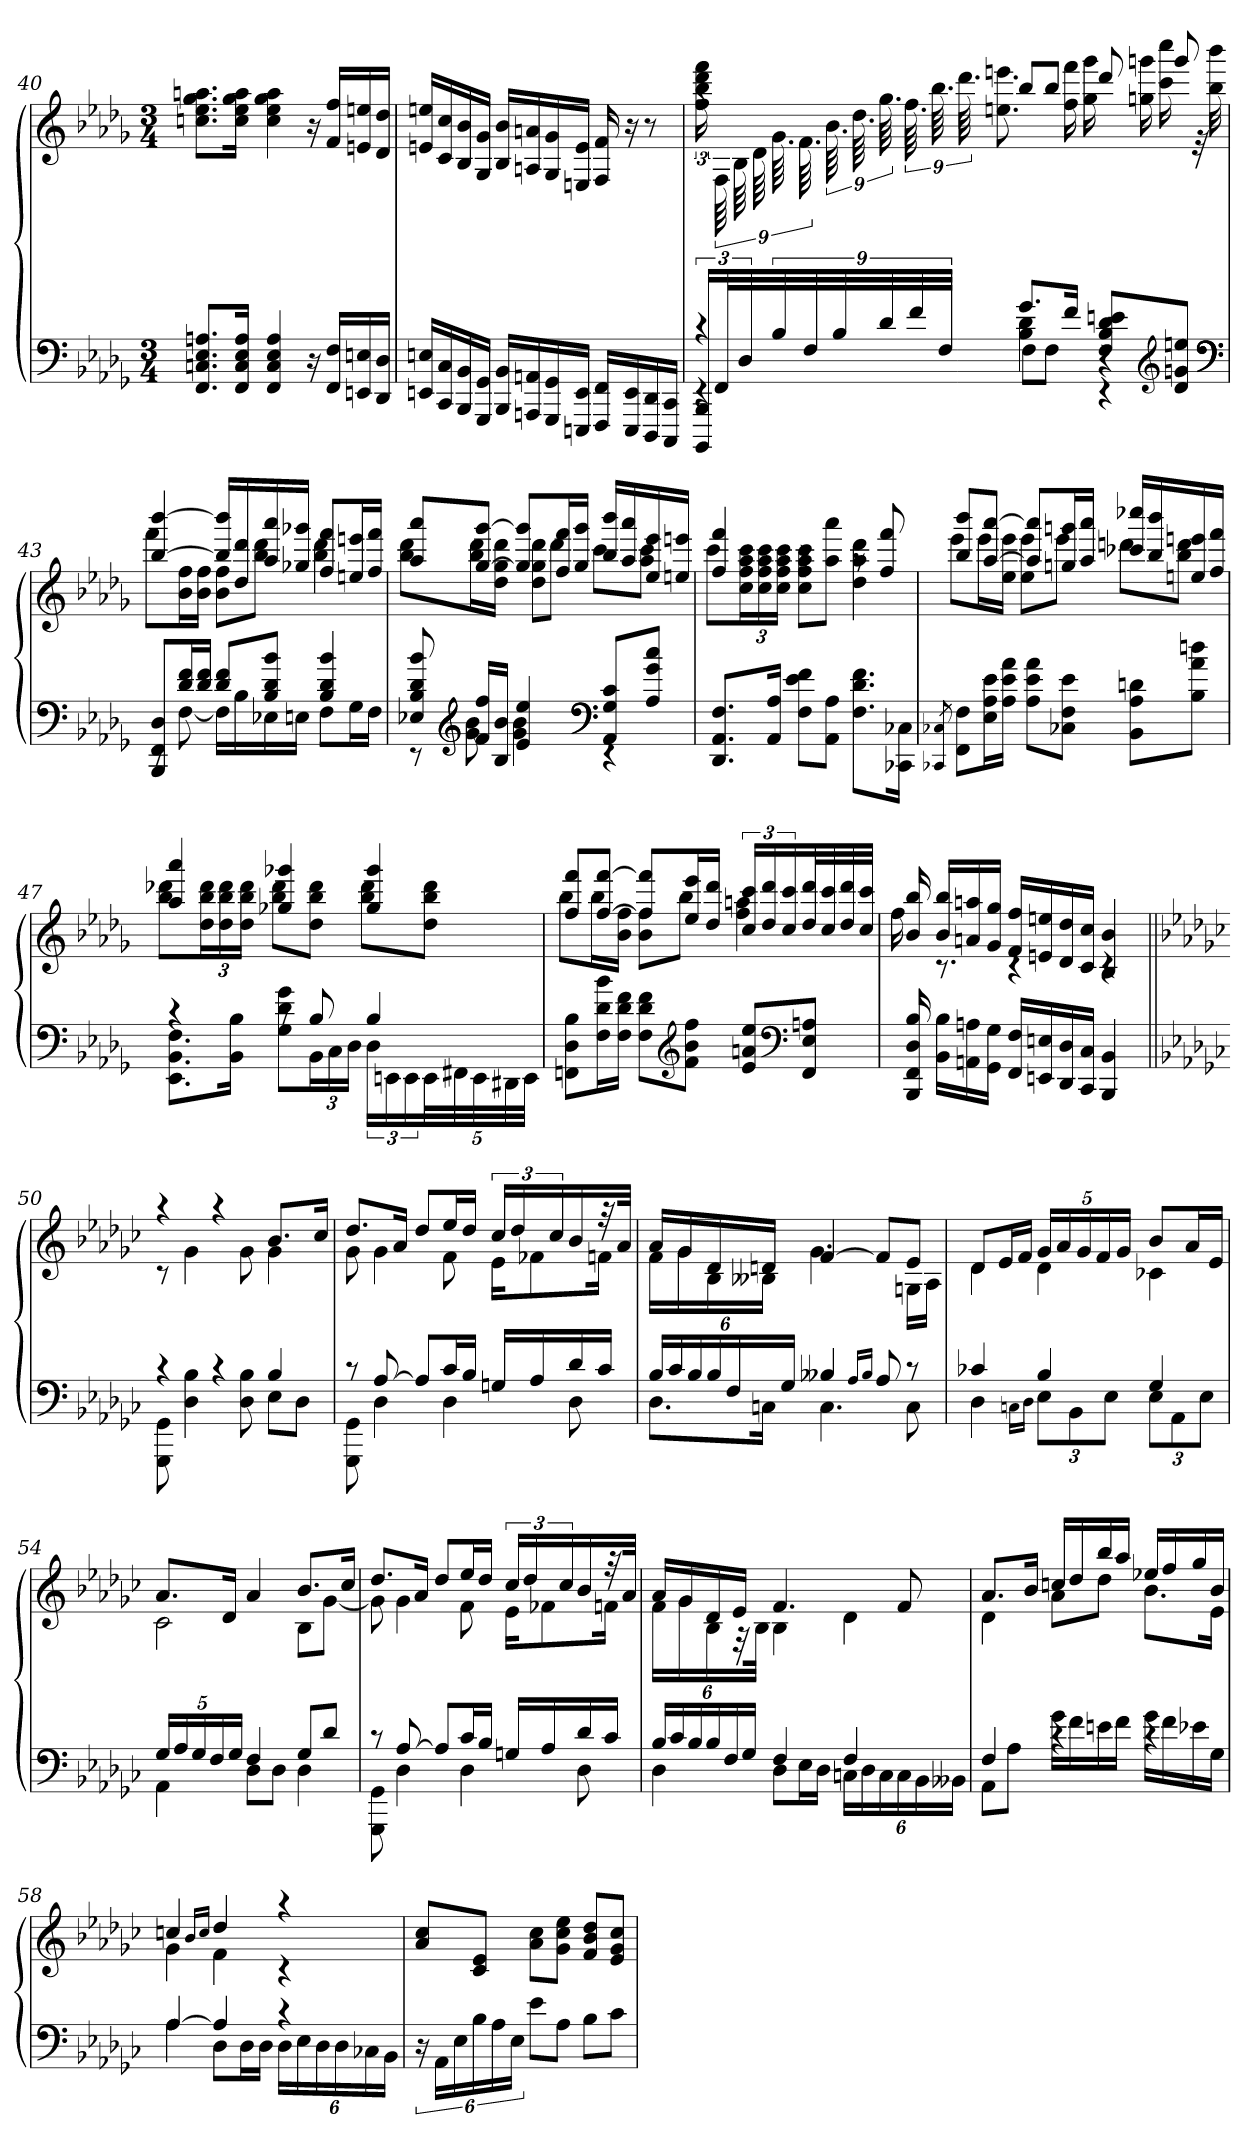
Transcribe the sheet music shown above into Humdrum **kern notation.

**kern	**kern
*part1	*part1
*staff2	*staff1
*clefF4	*clefG2
*k[b-e-a-d-g-]	*k[b-e-a-d-g-]
*b-:	*b-:
*M3/4	*M3/4
=40	=40
8.FF 8.Cn 8.E- 8.AnL	8.ccn 8.ee- 8.gg- 8.aanL
16FF 16C 16E- 16AJk	16cc 16ee- 16gg- 16aaJk
4FF 4C 4E- 4A	4cc 4ee- 4gg- 4aa
16r	16r
16FF 16FLL	16f 16ffLL
16EEn 16En	16en 16een
16DD- 16D-JJ	16d- 16dd-JJ
=41	=41
16EEn 16EnLL	16en 16eenLL
16CC 16C	16c 16cc
16BBB- 16BB-	16B- 16b-
16GGG- 16GG-JJ	16G- 16g-JJ
16BBB- 16BB-LL	16B- 16b-LL
16AAAn 16AAn	16An 16an
16GGG- 16GG-	16G- 16g-
16EEEn 16EEJJ	16En 16eJJ
16FFF 16FFLL	16F 16f
16EEE 16EE	16r
16DDD- 16DD-	8r
16CCC 16CCJJ	.
=42	=42
*^	*^
*	*^	*	*
4rc	4rEE	24BBBB-/ 24BBB-/LL	4raa	24ff 24bb- 24ddd- 24fffLL
.	.	48FF/L	.	72FLL
.	.	.	.	72B-
.	.	48D-/	.	.
.	.	.	.	72d-
.	.	36B-/	.	72.g-
.	.	.	.	72.f
.	.	36F/	.	.
.	.	.	.	72.b-
.	.	36B-/	.	.
.	.	.	.	72.dd-
.	.	36d-/	.	72.gg-
.	.	.	.	72.ff
.	.	36f/	.	.
.	.	.	.	72.bb-
.	.	36F/JJJ	.	.
.	.	.	.	72.ddd-
8.g-L	4B- 4d-	8F\L	8bb-L	8.een 8.eeenL
.	.	8F\J	8bb-J	.
16fJk	.	.	.	16ff 16fffJk
8F 8B- 8d- 8enL	4rEE	4r	8ddd-	16gg- 16ggg-LL
.	.	.	.	16ggn 16gggn
*clefG2	*	*	*	*
8d- 8gn 8eenJ	.	.	8ggg	16ccc 16cccc
.	.	.	.	32r
.	.	.	.	32bb- 32bbb-JJk
*v	*v	*v	*	*
*clefF4	*	*
=43	=43	=43
*^	*	*
8BBB- 8FF 8D-L	8rEE	[4bb- [4bbb-	8fffL
16d- 16fL	[8F	.	16b- 16ffL
16d- 16fJJ	.	.	16b- 16ffJJ
8d- 8fL	16FLL]	16bb-] 16bbb-]LL	8b- 8ffL
.	16B-	16dd- 16ddd-	.
8B- 8d- 8b-J	16E-X	16aa- 16aaa-	8bb- 8ddd-J
.	16EnJJ	16gg-X 16ggg-XJJ	.
4B- 4d- 4b-	8FL	8ff 8fffL	4bb- 4ddd-
.	16G-L	16een 16eeenL	.
.	16FJJ	16ff 16fffJJ	.
=44	=44	=44	=44
8E-X 8B- 8d- 8b-	8rEE	8aa- 8aaa-L	8bb- 8ddd-L
*clefG2	*	*	*
16f 16ffLL	8g- 8b-	[8gg- [8ggg-J	16bb- 16ddd-L
16B- 16b-JJ	.	.	16dd- 16gg- 16ddd-JJ
4e- 4ee-	4g- 4b-	8gg-] 8ggg-]L	8dd- 8gg- 8ddd-L
.	.	16ff 16fffL	8ddd-J
.	.	16gg- 16ggg-JJ	.
*clefF4	*	*	*
8AA- 8G- 8cL	4rEE	16bb- 16bbb-LL	8cccL
.	.	16aa- 16aaa-	.
8A- 8g- 8ccJ	.	16ee- 16eee-	8aa- 8cccJ
.	.	16een 16eeenJJ	.
*v	*v	*	*
=45	=45	=45
8.DD- 8.AA- 8.FL	4ff 4fff	8cccL
.	.	24cc 24ff 24aa- 24cccL
.	.	24cc 24ff 24aa- 24ccc
16AA- 16A-Jk	.	.
.	.	24cc 24ff 24aa- 24cccJJ
8F 8e- 8fL	4raa	8cc 8ff 8aa- 8cccL
8AA- 8A-J	.	8aa- 8aaa-J
8.F 8.d- 8.fL	8raa	4dd- 4aa- 4ddd-
.	8ff 8fff	.
16CC-X 16C-XJk	.	.
=46	=46	=46
8qCC-X/ 8qC-X/	.	.
8FF 8FL	8bb- 8bbb-L	8eee-L
16E- 16A- 16e-L	[8aa- [8aaa-J	16eee-L
16A- 16e- 16a-JJ	.	16ee- 16eee-JJ
8A- 8e- 8a-L	8aa-] 8aaa-]L	8ee- 8eee-L
8C-X 8F 8e-J	16ggn 16gggnL	8eee-J
.	16aa- 16aaa-JJ	.
8BB- 8A- 8dnL	16ccc-X 16cccc-XLL	8dddnL
.	16bb- 16bbb-	.
8B- 8a- 8ddnJ	16een 16eeen	8bb- 8dddJ
.	16ff 16fffJJ	.
=47	=47	=47
*^	*	*
4rc	8.EE- 8.BB- 8.FL	4aa- 4aaa-	8bb- 8ddd-XL
.	.	.	24dd- 24bb- 24ddd-L
.	.	.	24dd- 24bb- 24ddd-
.	16BB- 16B-Jk	.	.
.	.	.	24dd- 24bb- 24ddd-JJ
8rc	8G- 8d- 8g-L	4gg-X 4ggg-X	8bb- 8ddd-L
8B-	24BB-L	.	8dd- 8bb- 8ddd-J
.	24C	.	.
.	24D-JJ	.	.
4B-	24D-LL	4gg- 4ggg-	8bb- 8ddd-L
.	24EEn	.	.
.	24EE	.	.
.	40EEL	.	8dd- 8bb- 8ddd-J
.	40FF#X	.	.
.	40EE	.	.
.	40DD#X	.	.
.	40EEJJJ	.	.
*v	*v	*	*
=48	=48	=48
8FFn 8D- 8B-L	8ff 8fffL	8bb-L
16F 16d- 16b-L	[8ff [8fffJ	16bb-L
16F 16d- 16fJJ	.	16b- 16ffJJ
8F 8d- 8fL	8ff] 8fff]L	8b- 8ffL
*clefG2	*	*
8f 8b- 8ffJ	16ee- 16eee-L	8bb-J
.	16dd- 16ddd-JJ	.
8e- 8an 8ee-L	24cc 24cccLL	4ff 4aan
.	24dd- 24ddd-	.
.	24cc 24ccc	.
*clefF4	*	*
8FF 8E- 8AnJ	32dd- 32ddd-L	.
.	32cc 32ccc	.
.	32dd- 32ddd-	.
.	32cc 32cccJJJ	.
=49	=49	=49
16BBB- 16FF 16D- 16B-	16b- 16bb-	16ff
16BB- 16B-LL	16b- 16bb-LL	8.rc
16AAn 16An	16an 16aan	.
16GG- 16G-JJ	16g- 16gg-JJ	.
16FF 16FLL	16f 16ffLL	4rc
16EEn 16En	16en 16een	.
16DD- 16D-	16d- 16dd-	.
16CC 16CJJ	16c 16ccJJ	.
4BBB- 4BB-	4B- 4b-	4rc
=50||	=50||	=50||
*k[b-e-a-d-g-c-]	*k[b-e-a-d-g-c-]	*
*^	*	*
4rc	8GGG- 8GG-	4raa	8rc
.	4D- 4B-	.	4g-
4rc	.	4raa	.
.	8D- 8B-	.	8g-
4B-	8E-L	8.b-L	4g-
.	8D-J	.	.
.	.	16cc-Jk	.
=51	=51	=51	=51
8rc	8GGG- 8GG-	8.dd-L	8g-
[8A-	4D-	.	4g-
.	.	16a-Jk	.
8A-L]	.	8dd-L	.
16c-L	4D-	16ee-L	8f
16B-JJ	.	16dd-JJ	.
16GnLL	.	24cc-LL	16e-KL
.	.	24dd-	.
16A-	.	.	8f-X
.	.	24cc-	.
16d-	8D-	16b-	.
16c-JJ	.	32r	16fnJk
.	.	32a-JJk	.
=52	=52	=52	=52
24B-LL	8.D-L	16a-LL	16fLL
24c-	.	.	.
.	.	16g-	16g-
24B-	.	.	.
24B-	.	16d-	16B-
24F	.	.	.
.	16CnJk	16dnJJ	16B--XJJ
24G-JJ	.	.	.
4B--X	4.C	[4f	4.g-
16qqA-/LL	.	.	.
16qqB--/JJ	.	.	.
8A-	.	8fL]	.
8rc	8C	8e-J	16GnLL
.	.	.	16A-JJ
=53	=53	=53	=53
4c-X	4D-	8d-L	4d-
.	.	16e-L	.
.	.	16fJJ	.
.	16qqCn\LL	.	.
.	16qqD-\JJ	.	.
4B-	12E-L	20g-LL	4d-
.	.	20a-	.
.	12BB-	.	.
.	.	20g-	.
.	.	20f	.
.	12E-J	.	.
.	.	20g-JJ	.
4G-	12E-L	8b-L	4c-X
.	12AA-	.	.
.	.	16a-L	.
.	12E-J	.	.
.	.	16e-JJ	.
=54	=54	=54	=54
20G-LL	4AA-	8.a-L	2c-
20A-	.	.	.
20G-	.	.	.
20F	.	.	.
.	.	16d-Jk	.
20G-JJ	.	.	.
4F	8D-L	4a-	.
.	8D-J	.	.
8G-L	4D-	8.b-L	8B-L
8d-J	.	.	[8g-J
.	.	16cc-Jk	.
=55	=55	=55	=55
8rc	8GGG- 8GG-	8.dd-L	8g-]
[8A-	4D-	.	4g-
.	.	16a-Jk	.
8A-L]	.	8dd-L	.
16c-L	4D-	16ee-L	8f
16B-JJ	.	16dd-JJ	.
16GnLL	.	24cc-LL	16e-KL
.	.	24dd-	.
16A-	.	.	8f-X
.	.	24cc-	.
16d-	8D-	16b-	.
16c-JJ	.	32r	16fnJk
.	.	32a-JJk	.
=56	=56	=56	=56
24B-LL	4D-	16a-LL	16fLL
24c-	.	.	.
.	.	16g-	16g-
24B-	.	.	.
24B-	.	16d-	16B-
24F	.	.	.
.	.	16e-JJ	32r
24G-JJ	.	.	.
.	.	.	32B-JJk
4F	8D-L	4.f	4B-
.	16E-L	.	.
.	16D-JJ	.	.
4F	24CnLL	.	4d-
.	24D-	.	.
.	24C	.	.
.	24C	8f	.
.	24BB-	.	.
.	24BB--XJJ	.	.
=57	=57	=57	=57
4F	8AA-L	8.a-L	4d-
.	8A-J	.	.
.	.	16b-Jk	.
4rc	16g-LL	16ccnLL	8a-L
.	16f	16dd-	.
.	16en	16bb-	8dd-J
.	16fJJ	16aa-JJ	.
4rc	16g-LL	16ee-XLL	8.b-L
.	16f	16ff	.
.	16e-X	16gg-	.
.	16G-JJ	16b-JJ	16e-Jk
=58	=58	=58	=58
[4A-	4A-	4ccn	4g-
.	.	16qqb-/LL	.
.	.	16qqcc/JJ	.
4A-]	8D-L	4dd-	4f
.	16D-L	.	.
.	16D-JJ	.	.
4rc	24D-LL	4raa	4rc
.	24E-	.	.
.	24D-	.	.
.	24D-	.	.
.	24C-X	.	.
.	24BB-JJ	.	.
*v	*v	*	*
*	*v	*v
=59	=59
24r	8a- 8cc-L
24AA-LL	.
24E-	.
24B-	8c- 8e-J
24A-	.
24E-JJ	.
8e-L	8a- 8cc-L
8A-J	8g- 8cc- 8ee-J
8B-L	8f 8b- 8dd-L
8c-J	8e- 8g- 8cc-J
=	=
*-	*-
